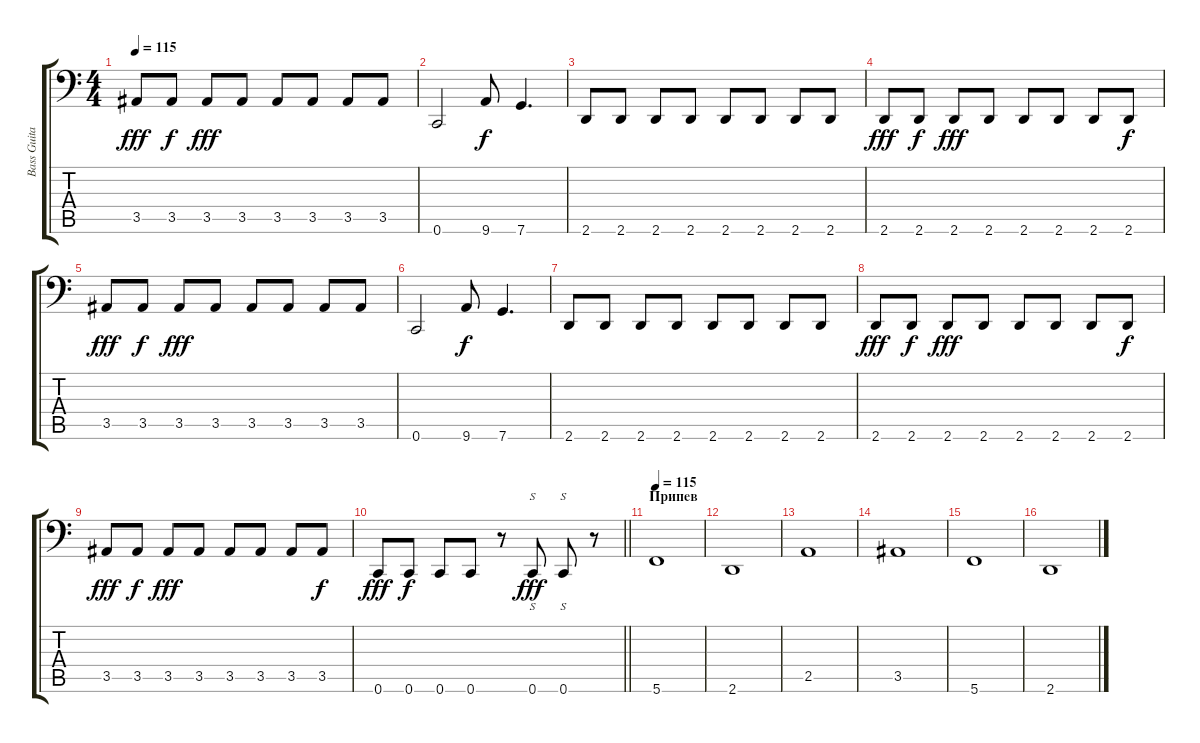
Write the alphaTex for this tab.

\track ("Bass Guitar" "Bass Guita") {instrument electricbasspick}
\staff {score tabs}
\tuning (D3 A2 F2 C2 G1 C1) {hide}
\ts (4 4)
\tempo 115
\clef f4
\ks c
3.5.8{dy fff} 3.5.8{dy f} 3.5.8{dy fff} 3.5.8 3.5.8 3.5.8 3.5.8 3.5.8 |
0.6.2 9.6.8{dy f} 7.6.4{d} |
2.6.8 2.6.8 2.6.8 2.6.8 2.6.8 2.6.8 2.6.8 2.6.8 |
2.6.8{dy fff} 2.6.8{dy f} 2.6.8{dy fff} 2.6.8 2.6.8 2.6.8 2.6.8 2.6.8{dy f} |
3.5.8{dy fff} 3.5.8{dy f} 3.5.8{dy fff} 3.5.8 3.5.8 3.5.8 3.5.8 3.5.8 |
0.6.2 9.6.8{dy f} 7.6.4{d} |
2.6.8 2.6.8 2.6.8 2.6.8 2.6.8 2.6.8 2.6.8 2.6.8 |
2.6.8{dy fff} 2.6.8{dy f} 2.6.8{dy fff} 2.6.8 2.6.8 2.6.8 2.6.8 2.6.8{dy f} |
3.5.8{dy fff} 3.5.8{dy f} 3.5.8{dy fff} 3.5.8 3.5.8 3.5.8 3.5.8 3.5.8{dy f} |
\barLineRight lightlight
0.6.8{dy fff} 0.6.8{dy f} 0.6.8 0.6.8 r.8 0.6.8{s dy fff} 0.6.8{s} r.8 |
\section ("" "Припев")
\tempo 115
5.6.1 |
2.6.1 |
2.5.1 |
3.5.1 |
5.6.1 |
2.6.1
